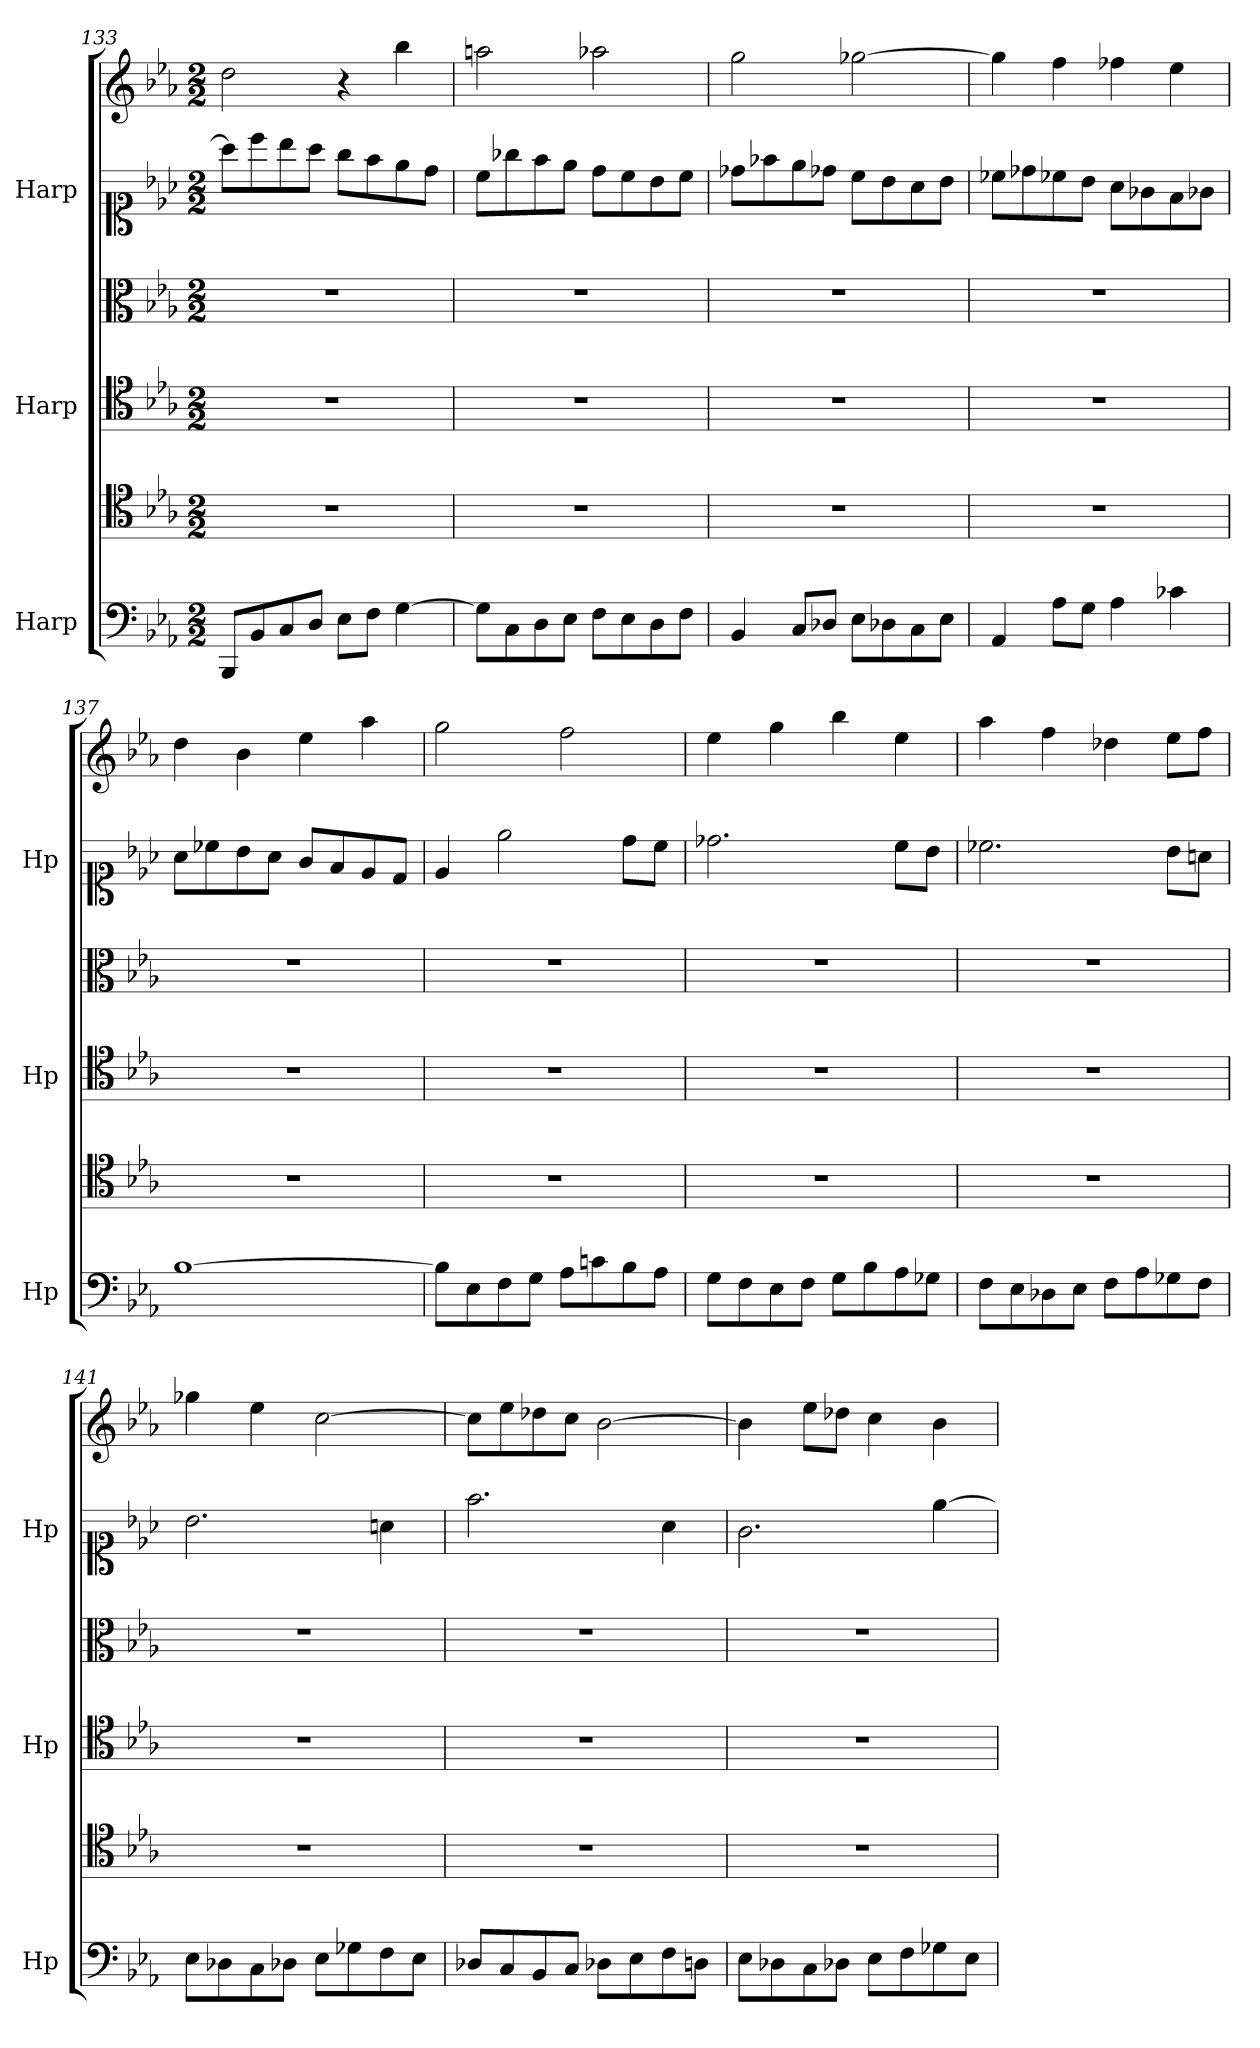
**kern	**kern	**kern	**kern	**kern	**kern
*part3	*part3	*part2	*part2	*part1	*part1
*staff6	*staff5	*staff4	*staff3	*staff2	*staff1
*I"Harp	*	*I"Harp	*	*I"Harp	*
*I'Hp	*	*I'Hp	*	*I'Hp	*
*clefF4	*clefC4	*clefC4	*clefC3	*clefC1	*clefG2
*k[b-e-a-]	*k[b-e-a-]	*k[b-e-a-]	*k[b-e-a-]	*k[b-e-a-]	*k[b-e-a-]
*M2/2	*M2/2	*M2/2	*M2/2	*M2/2	*M2/2
=133	=133	=133	=133	=133	=133
8BBB-/L	1r	1r	1r	8aa-\L]	2dd\
8BB-/	.	.	.	8ccc\	.
8C/	.	.	.	8bb-\	.
8D/J	.	.	.	8aa-\J	.
8E-\L	.	.	.	8gg\L	4r
8F\J	.	.	.	8ff\	.
[4G\	.	.	.	8ee-\	4bb-\
.	.	.	.	8dd\J	.
=134	=134	=134	=134	=134	=134
8G\L]	1r	1r	1r	8cc\L	2aan\
8C\	.	.	.	8gg-X\	.
8D\	.	.	.	8ff\	.
8E-\J	.	.	.	8ee-\J	.
8F\L	.	.	.	8dd\L	2aa-X\
8E-\	.	.	.	8cc\	.
8D\	.	.	.	8b-\	.
8F\J	.	.	.	8cc\J	.
!!LO:PB:g=z
=135	=135	=135	=135	=135	=135
4BB-/	1r	1r	1r	8dd-X\L	2gg\
.	.	.	.	8ff-X\	.
8C/L	.	.	.	8ee-\	.
8D-X/J	.	.	.	8dd-X\J	.
8E-\L	.	.	.	8cc\L	[2gg-X\
8D-X\	.	.	.	8b-\	.
8C\	.	.	.	8a-\	.
8E-\J	.	.	.	8b-\J	.
=136	=136	=136	=136	=136	=136
4AA-/	1r	1r	1r	8cc-X\L	4gg-\]
.	.	.	.	8dd-X\	.
8A-\L	.	.	.	8cc-X\	4ff\
8G\J	.	.	.	8b-\J	.
4A-\	.	.	.	8a-\L	4ff-X\
.	.	.	.	8g-X\	.
4c-X\	.	.	.	8f\	4ee-\
.	.	.	.	8g-X\J	.
=137	=137	=137	=137	=137	=137
[1B-	1r	1r	1r	8a-\L	4dd\
.	.	.	.	8cc-X\	.
.	.	.	.	8b-\	4b-\
.	.	.	.	8a-\J	.
.	.	.	.	8g/L	4ee-\
.	.	.	.	8f/	.
.	.	.	.	8e-/	4aa-\
.	.	.	.	8d/J	.
=138	=138	=138	=138	=138	=138
8B-\L]	1r	1r	1r	4e-/	2gg\
8E-\	.	.	.	.	.
8F\	.	.	.	2ee-\	.
8G\J	.	.	.	.	.
8A-\L	.	.	.	.	2ff\
8cn\	.	.	.	.	.
8B-\	.	.	.	8dd\L	.
8A-\J	.	.	.	8cc\J	.
!!LO:LB:g=z
=139	=139	=139	=139	=139	=139
8G\L	1r	1r	1r	2.dd-X\	4ee-\
8F\	.	.	.	.	.
8E-\	.	.	.	.	4gg\
8F\J	.	.	.	.	.
8G\L	.	.	.	.	4bb-\
8B-\	.	.	.	.	.
8A-\	.	.	.	8cc\L	4ee-\
8G-X\J	.	.	.	8b-\J	.
=140	=140	=140	=140	=140	=140
8F\L	1r	1r	1r	2.cc-X\	4aa-\
8E-\	.	.	.	.	.
8D-X\	.	.	.	.	4ff\
8E-\J	.	.	.	.	.
8F\L	.	.	.	.	4dd-X\
8A-\	.	.	.	.	.
8G-X\	.	.	.	8b-\L	8ee-\L
8F\J	.	.	.	8an\J	8ff\J
=141	=141	=141	=141	=141	=141
8E-\L	1r	1r	1r	2.b-\	4gg-X\
8D-X\	.	.	.	.	.
8C\	.	.	.	.	4ee-\
8D-X\J	.	.	.	.	.
8E-\L	.	.	.	.	[2cc\
8G-X\	.	.	.	.	.
8F\	.	.	.	4an\	.
8E-\J	.	.	.	.	.
=142	=142	=142	=142	=142	=142
8D-X/L	1r	1r	1r	2.ff\	8cc\L]
8C/	.	.	.	.	8ee-\
8BB-/	.	.	.	.	8dd-X\
8C/J	.	.	.	.	8cc\J
8D-X\L	.	.	.	.	[2b-\
8E-\	.	.	.	.	.
8F\	.	.	.	4a-\	.
8Dn\J	.	.	.	.	.
!!LO:PB:g=z
=143	=143	=143	=143	=143	=143
8E-\L	1r	1r	1r	2.g\	4b-\]
8D-X\	.	.	.	.	.
8C\	.	.	.	.	8ee-\L
8D-X\J	.	.	.	.	8dd-X\J
8E-\L	.	.	.	.	4cc\
8F\	.	.	.	.	.
8G-X\	.	.	.	[4ee-\	4b-\
8E-\J	.	.	.	.	.
=	=	=	=	=	=
*-	*-	*-	*-	*-	*-
